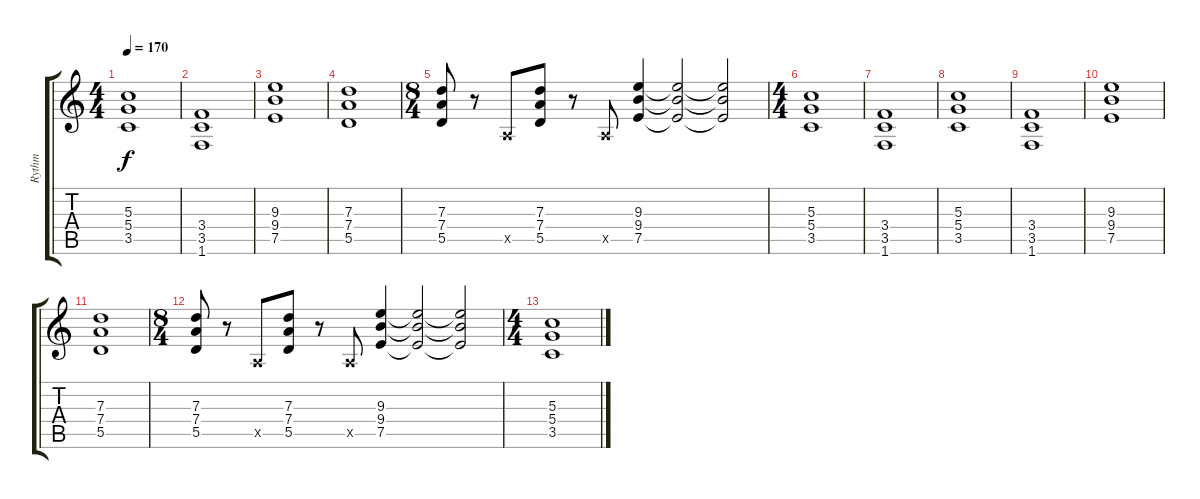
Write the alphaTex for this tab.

\track ("Rythm" "Rythm") {instrument overdrivenguitar}
\staff {score tabs}
\tuning (E4 B3 G3 D3 A2 E2) {hide}
\ts (4 4)
\tempo 170
\clef g2
\ks c
(5.3 5.4 3.5).1{dy f} |
(3.4 3.5 1.6).1 |
(9.3 9.4 7.5).1 |
(7.3 7.4 5.5).1 |
\ts (8 4)
(7.3 7.4 5.5).8 r.8 0.5{x}.8 (7.3 7.4 5.5).8 r.8 0.5{x}.8 (9.3 9.4 7.5).4 (9.3{t} 9.4{t} 7.5{t}).2 (9.3{t} 9.4{t} 7.5{t}).2 |
\ts (4 4)
(5.3 5.4 3.5).1 |
(3.4 3.5 1.6).1 |
(5.3 5.4 3.5).1 |
(3.4 3.5 1.6).1 |
(9.3 9.4 7.5).1 |
(7.3 7.4 5.5).1 |
\ts (8 4)
(7.3 7.4 5.5).8 r.8 0.5{x}.8 (7.3 7.4 5.5).8 r.8 0.5{x}.8 (9.3 9.4 7.5).4 (9.3{t} 9.4{t} 7.5{t}).2 (9.3{t} 9.4{t} 7.5{t}).2 |
\ts (4 4)
(5.3 5.4 3.5).1
